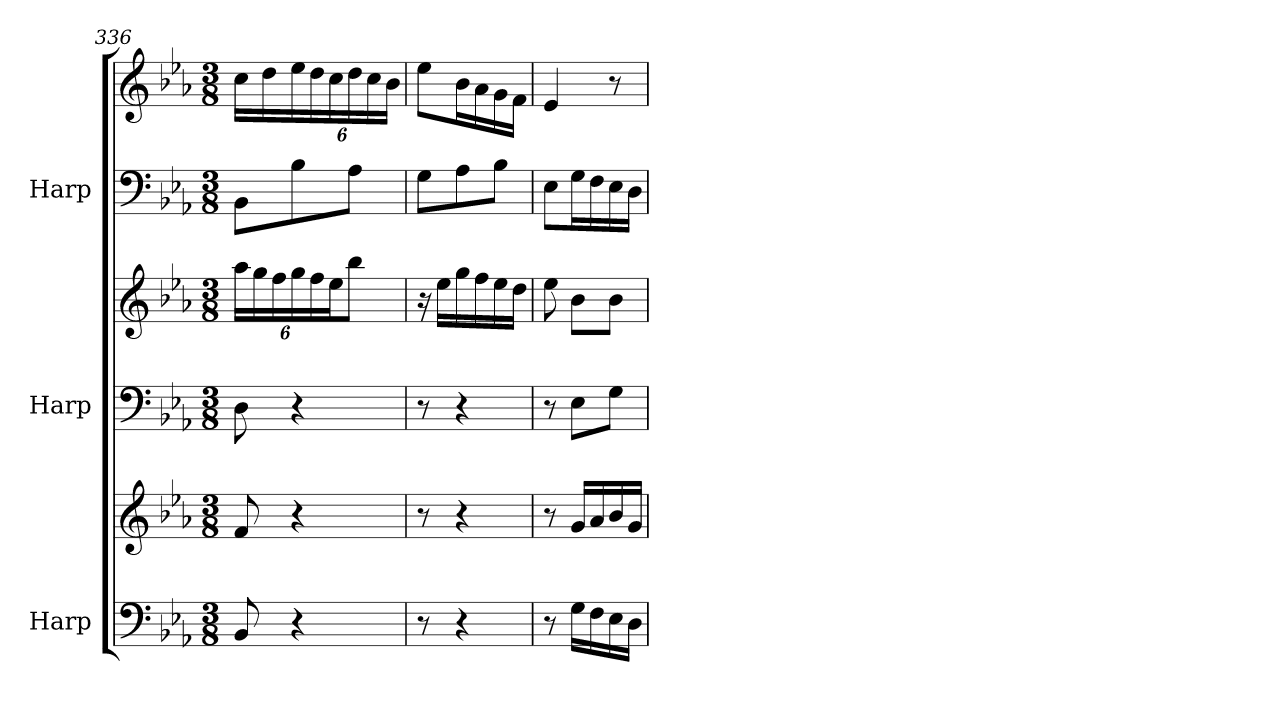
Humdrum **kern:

**kern	**kern	**kern	**kern	**kern	**kern
*part3	*part3	*part2	*part2	*part1	*part1
*staff6	*staff5	*staff4	*staff3	*staff2	*staff1
*I"Harp	*	*I"Harp	*	*I"Harp	*
*I'Hp	*	*I'Hp	*	*I'Hp	*
*clefF4	*clefG2	*clefF4	*clefG2	*clefF4	*clefG2
*k[b-e-a-]	*k[b-e-a-]	*k[b-e-a-]	*k[b-e-a-]	*k[b-e-a-]	*k[b-e-a-]
*M3/8	*M3/8	*M3/8	*M3/8	*M3/8	*M3/8
*	*	*	*Xbrackettup	*	*
=336	=336	=336	=336	=336	=336
8BB-/	8f/	8D\	24aa-\LL	8BB-\L	16cc\LL
.	.	.	24gg\	.	.
.	.	.	.	.	16dd\
.	.	.	24ff\	.	.
*	*	*	*	*	*Xbrackettup
4r	4r	4r	24gg\	8B-\	24ee-\
.	.	.	24ff\	.	24dd\
.	.	.	24ee-\J	.	24cc\
.	.	.	8bb-\J	8A-\J	24dd\
.	.	.	.	.	24cc\
.	.	.	.	.	24b-\JJ
!!LO:LB:g=z
=337	=337	=337	=337	=337	=337
8r	8r	8r	16r	8G\L	8ee-\L
.	.	.	16ee-\LL	.	.
4r	4r	4r	16gg\	8A-\	16b-\L
.	.	.	16ff\	.	16a-\
.	.	.	16ee-\	8B-\J	16g\
.	.	.	16dd\JJ	.	16f\JJ
=338	=338	=338	=338	=338	=338
8r	8r	8r	8ee-\	8E-\L	4e-/
16G\LL	16g/LL	8E-\L	8b-\L	16G\L	.
16F\	16a-/	.	.	16F\	.
16E-\	16b-/	8G\J	8b-\J	16E-\	8r
16D\JJ	16g/JJ	.	.	16D\JJ	.
=	=	=	=	=	=
*-	*-	*-	*-	*-	*-
